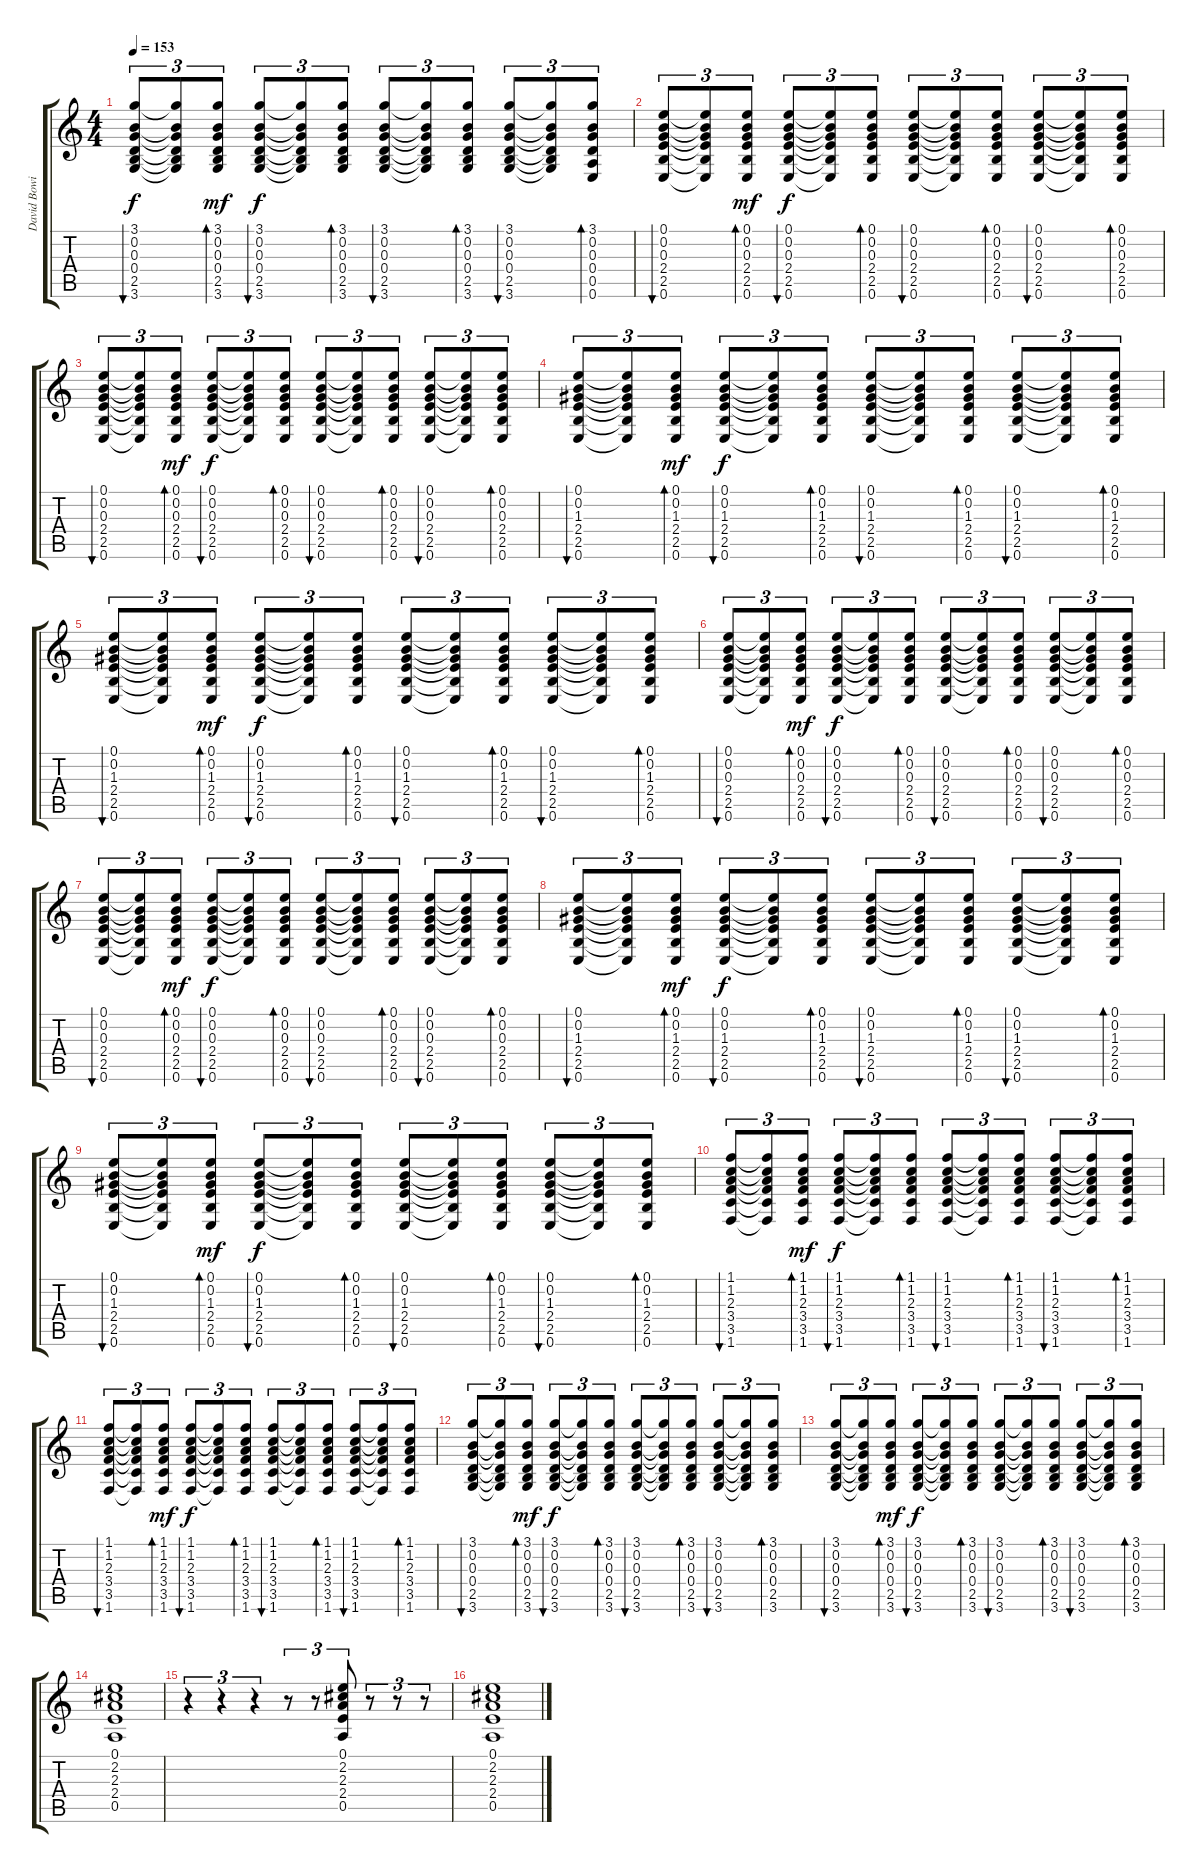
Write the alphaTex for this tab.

\track ("David Bowie - 12 String" "David Bowi") {instrument acousticguitarsteel}
\staff {score tabs}
\tuning (E4 B3 G3 D3 A2 E2) {hide}
\ts (4 4)
\tempo 153
\clef g2
\ks c
(3.1 0.2 0.3 0.4 2.5 3.6).8{tu (3 2) bu 60 dy f} (3.1{t} 0.2{t} 0.3{t} 0.4{t} 2.5{t} 3.6{t}).8{tu (3 2)} (3.1 0.2 0.3 0.4 2.5 3.6).8{tu (3 2) bd 60 dy mf} (3.1 0.2 0.3 0.4 2.5 3.6).8{tu (3 2) bu 60 dy f} (3.1{t} 0.2{t} 0.3{t} 0.4{t} 2.5{t} 3.6{t}).8{tu (3 2)} (3.1 0.2 0.3 0.4 2.5 3.6).8{tu (3 2) bd 60} (3.1 0.2 0.3 0.4 2.5 3.6).8{tu (3 2) bu 60} (3.1{t} 0.2{t} 0.3{t} 0.4{t} 2.5{t} 3.6{t}).8{tu (3 2)} (3.1 0.2 0.3 0.4 2.5 3.6).8{tu (3 2) bd 60} (3.1 0.2 0.3 0.4 2.5 3.6).8{tu (3 2) bu 60} (3.1{t} 0.2{t} 0.3{t} 0.4{t} 2.5{t} 3.6{t}).8{tu (3 2)} (3.1 0.2 0.3 0.4 0.5 0.6).8{tu (3 2) bd 60} |
(0.1 0.2 0.3 2.4 2.5 0.6).8{tu (3 2) bu 60} (0.1{t} 0.2{t} 0.3{t} 2.4{t} 2.5{t} 0.6{t}).8{tu (3 2)} (0.1 0.2 0.3 2.4 2.5 0.6).8{tu (3 2) bd 60 dy mf} (0.1 0.2 0.3 2.4 2.5 0.6).8{tu (3 2) bu 60 dy f} (0.1{t} 0.2{t} 0.3{t} 2.4{t} 2.5{t} 0.6{t}).8{tu (3 2)} (0.1 0.2 0.3 2.4 2.5 0.6).8{tu (3 2) bd 60} (0.1 0.2 0.3 2.4 2.5 0.6).8{tu (3 2) bu 60} (0.1{t} 0.2{t} 0.3{t} 2.4{t} 2.5{t} 0.6{t}).8{tu (3 2)} (0.1 0.2 0.3 2.4 2.5 0.6).8{tu (3 2) bd 60} (0.1 0.2 0.3 2.4 2.5 0.6).8{tu (3 2) bu 60} (0.1{t} 0.2{t} 0.3{t} 2.4{t} 2.5{t} 0.6{t}).8{tu (3 2)} (0.1 0.2 0.3 2.4 2.5 0.6).8{tu (3 2) bd 60} |
(0.1 0.2 0.3 2.4 2.5 0.6).8{tu (3 2) bu 60} (0.1{t} 0.2{t} 0.3{t} 2.4{t} 2.5{t} 0.6{t}).8{tu (3 2)} (0.1 0.2 0.3 2.4 2.5 0.6).8{tu (3 2) bd 60 dy mf} (0.1 0.2 0.3 2.4 2.5 0.6).8{tu (3 2) bu 60 dy f} (0.1{t} 0.2{t} 0.3{t} 2.4{t} 2.5{t} 0.6{t}).8{tu (3 2)} (0.1 0.2 0.3 2.4 2.5 0.6).8{tu (3 2) bd 60} (0.1 0.2 0.3 2.4 2.5 0.6).8{tu (3 2) bu 60} (0.1{t} 0.2{t} 0.3{t} 2.4{t} 2.5{t} 0.6{t}).8{tu (3 2)} (0.1 0.2 0.3 2.4 2.5 0.6).8{tu (3 2) bd 60} (0.1 0.2 0.3 2.4 2.5 0.6).8{tu (3 2) bu 60} (0.1{t} 0.2{t} 0.3{t} 2.4{t} 2.5{t} 0.6{t}).8{tu (3 2)} (0.1 0.2 0.3 2.4 2.5 0.6).8{tu (3 2) bd 60} |
(0.1 0.2 1.3 2.4 2.5 0.6).8{tu (3 2) bu 60} (0.1{t} 0.2{t} 1.3{t} 2.4{t} 2.5{t} 0.6{t}).8{tu (3 2)} (0.1 0.2 1.3 2.4 2.5 0.6).8{tu (3 2) bd 60 dy mf} (0.1 0.2 1.3 2.4 2.5 0.6).8{tu (3 2) bu 60 dy f} (0.1{t} 0.2{t} 1.3{t} 2.4{t} 2.5{t} 0.6{t}).8{tu (3 2)} (0.1 0.2 1.3 2.4 2.5 0.6).8{tu (3 2) bd 60} (0.1 0.2 1.3 2.4 2.5 0.6).8{tu (3 2) bu 60} (0.1{t} 0.2{t} 1.3{t} 2.4{t} 2.5{t} 0.6{t}).8{tu (3 2)} (0.1 0.2 1.3 2.4 2.5 0.6).8{tu (3 2) bd 60} (0.1 0.2 1.3 2.4 2.5 0.6).8{tu (3 2) bu 60} (0.1{t} 0.2{t} 1.3{t} 2.4{t} 2.5{t} 0.6{t}).8{tu (3 2)} (0.1 0.2 1.3 2.4 2.5 0.6).8{tu (3 2) bd 60} |
(0.1 0.2 1.3 2.4 2.5 0.6).8{tu (3 2) bu 60} (0.1{t} 0.2{t} 1.3{t} 2.4{t} 2.5{t} 0.6{t}).8{tu (3 2)} (0.1 0.2 1.3 2.4 2.5 0.6).8{tu (3 2) bd 60 dy mf} (0.1 0.2 1.3 2.4 2.5 0.6).8{tu (3 2) bu 60 dy f} (0.1{t} 0.2{t} 1.3{t} 2.4{t} 2.5{t} 0.6{t}).8{tu (3 2)} (0.1 0.2 1.3 2.4 2.5 0.6).8{tu (3 2) bd 60} (0.1 0.2 1.3 2.4 2.5 0.6).8{tu (3 2) bu 60} (0.1{t} 0.2{t} 1.3{t} 2.4{t} 2.5{t} 0.6{t}).8{tu (3 2)} (0.1 0.2 1.3 2.4 2.5 0.6).8{tu (3 2) bd 60} (0.1 0.2 1.3 2.4 2.5 0.6).8{tu (3 2) bu 60} (0.1{t} 0.2{t} 1.3{t} 2.4{t} 2.5{t} 0.6{t}).8{tu (3 2)} (0.1 0.2 1.3 2.4 2.5 0.6).8{tu (3 2) bd 60} |
(0.1 0.2 0.3 2.4 2.5 0.6).8{tu (3 2) bu 60} (0.1{t} 0.2{t} 0.3{t} 2.4{t} 2.5{t} 0.6{t}).8{tu (3 2)} (0.1 0.2 0.3 2.4 2.5 0.6).8{tu (3 2) bd 60 dy mf} (0.1 0.2 0.3 2.4 2.5 0.6).8{tu (3 2) bu 60 dy f} (0.1{t} 0.2{t} 0.3{t} 2.4{t} 2.5{t} 0.6{t}).8{tu (3 2)} (0.1 0.2 0.3 2.4 2.5 0.6).8{tu (3 2) bd 60} (0.1 0.2 0.3 2.4 2.5 0.6).8{tu (3 2) bu 60} (0.1{t} 0.2{t} 0.3{t} 2.4{t} 2.5{t} 0.6{t}).8{tu (3 2)} (0.1 0.2 0.3 2.4 2.5 0.6).8{tu (3 2) bd 60} (0.1 0.2 0.3 2.4 2.5 0.6).8{tu (3 2) bu 60} (0.1{t} 0.2{t} 0.3{t} 2.4{t} 2.5{t} 0.6{t}).8{tu (3 2)} (0.1 0.2 0.3 2.4 2.5 0.6).8{tu (3 2) bd 60} |
(0.1 0.2 0.3 2.4 2.5 0.6).8{tu (3 2) bu 60} (0.1{t} 0.2{t} 0.3{t} 2.4{t} 2.5{t} 0.6{t}).8{tu (3 2)} (0.1 0.2 0.3 2.4 2.5 0.6).8{tu (3 2) bd 60 dy mf} (0.1 0.2 0.3 2.4 2.5 0.6).8{tu (3 2) bu 60 dy f} (0.1{t} 0.2{t} 0.3{t} 2.4{t} 2.5{t} 0.6{t}).8{tu (3 2)} (0.1 0.2 0.3 2.4 2.5 0.6).8{tu (3 2) bd 60} (0.1 0.2 0.3 2.4 2.5 0.6).8{tu (3 2) bu 60} (0.1{t} 0.2{t} 0.3{t} 2.4{t} 2.5{t} 0.6{t}).8{tu (3 2)} (0.1 0.2 0.3 2.4 2.5 0.6).8{tu (3 2) bd 60} (0.1 0.2 0.3 2.4 2.5 0.6).8{tu (3 2) bu 60} (0.1{t} 0.2{t} 0.3{t} 2.4{t} 2.5{t} 0.6{t}).8{tu (3 2)} (0.1 0.2 0.3 2.4 2.5 0.6).8{tu (3 2) bd 60} |
(0.1 0.2 1.3 2.4 2.5 0.6).8{tu (3 2) bu 60} (0.1{t} 0.2{t} 1.3{t} 2.4{t} 2.5{t} 0.6{t}).8{tu (3 2)} (0.1 0.2 1.3 2.4 2.5 0.6).8{tu (3 2) bd 60 dy mf} (0.1 0.2 1.3 2.4 2.5 0.6).8{tu (3 2) bu 60 dy f} (0.1{t} 0.2{t} 1.3{t} 2.4{t} 2.5{t} 0.6{t}).8{tu (3 2)} (0.1 0.2 1.3 2.4 2.5 0.6).8{tu (3 2) bd 60} (0.1 0.2 1.3 2.4 2.5 0.6).8{tu (3 2) bu 60} (0.1{t} 0.2{t} 1.3{t} 2.4{t} 2.5{t} 0.6{t}).8{tu (3 2)} (0.1 0.2 1.3 2.4 2.5 0.6).8{tu (3 2) bd 60} (0.1 0.2 1.3 2.4 2.5 0.6).8{tu (3 2) bu 60} (0.1{t} 0.2{t} 1.3{t} 2.4{t} 2.5{t} 0.6{t}).8{tu (3 2)} (0.1 0.2 1.3 2.4 2.5 0.6).8{tu (3 2) bd 60} |
(0.1 0.2 1.3 2.4 2.5 0.6).8{tu (3 2) bu 60} (0.1{t} 0.2{t} 1.3{t} 2.4{t} 2.5{t} 0.6{t}).8{tu (3 2)} (0.1 0.2 1.3 2.4 2.5 0.6).8{tu (3 2) bd 60 dy mf} (0.1 0.2 1.3 2.4 2.5 0.6).8{tu (3 2) bu 60 dy f} (0.1{t} 0.2{t} 1.3{t} 2.4{t} 2.5{t} 0.6{t}).8{tu (3 2)} (0.1 0.2 1.3 2.4 2.5 0.6).8{tu (3 2) bd 60} (0.1 0.2 1.3 2.4 2.5 0.6).8{tu (3 2) bu 60} (0.1{t} 0.2{t} 1.3{t} 2.4{t} 2.5{t} 0.6{t}).8{tu (3 2)} (0.1 0.2 1.3 2.4 2.5 0.6).8{tu (3 2) bd 60} (0.1 0.2 1.3 2.4 2.5 0.6).8{tu (3 2) bu 60} (0.1{t} 0.2{t} 1.3{t} 2.4{t} 2.5{t} 0.6{t}).8{tu (3 2)} (0.1 0.2 1.3 2.4 2.5 0.6).8{tu (3 2) bd 60} |
(1.1 1.2 2.3 3.4 3.5 1.6).8{tu (3 2) bu 60} (1.1{t} 1.2{t} 2.3{t} 3.4{t} 3.5{t} 1.6{t}).8{tu (3 2)} (1.1 1.2 2.3 3.4 3.5 1.6).8{tu (3 2) bd 60 dy mf} (1.1 1.2 2.3 3.4 3.5 1.6).8{tu (3 2) bu 60 dy f} (1.1{t} 1.2{t} 2.3{t} 3.4{t} 3.5{t} 1.6{t}).8{tu (3 2)} (1.1 1.2 2.3 3.4 3.5 1.6).8{tu (3 2) bd 60} (1.1 1.2 2.3 3.4 3.5 1.6).8{tu (3 2) bu 60} (1.1{t} 1.2{t} 2.3{t} 3.4{t} 3.5{t} 1.6{t}).8{tu (3 2)} (1.1 1.2 2.3 3.4 3.5 1.6).8{tu (3 2) bd 60} (1.1 1.2 2.3 3.4 3.5 1.6).8{tu (3 2) bu 60} (1.1{t} 1.2{t} 2.3{t} 3.4{t} 3.5{t} 1.6{t}).8{tu (3 2)} (1.1 1.2 2.3 3.4 3.5 1.6).8{tu (3 2) bd 60} |
(1.1 1.2 2.3 3.4 3.5 1.6).8{tu (3 2) bu 60} (1.1{t} 1.2{t} 2.3{t} 3.4{t} 3.5{t} 1.6{t}).8{tu (3 2)} (1.1 1.2 2.3 3.4 3.5 1.6).8{tu (3 2) bd 60 dy mf} (1.1 1.2 2.3 3.4 3.5 1.6).8{tu (3 2) bu 60 dy f} (1.1{t} 1.2{t} 2.3{t} 3.4{t} 3.5{t} 1.6{t}).8{tu (3 2)} (1.1 1.2 2.3 3.4 3.5 1.6).8{tu (3 2) bd 60} (1.1 1.2 2.3 3.4 3.5 1.6).8{tu (3 2) bu 60} (1.1{t} 1.2{t} 2.3{t} 3.4{t} 3.5{t} 1.6{t}).8{tu (3 2)} (1.1 1.2 2.3 3.4 3.5 1.6).8{tu (3 2) bd 60} (1.1 1.2 2.3 3.4 3.5 1.6).8{tu (3 2) bu 60} (1.1{t} 1.2{t} 2.3{t} 3.4{t} 3.5{t} 1.6{t}).8{tu (3 2)} (1.1 1.2 2.3 3.4 3.5 1.6).8{tu (3 2) bd 60} |
(3.1 0.2 0.3 0.4 2.5 3.6).8{tu (3 2) bu 60} (3.1{t} 0.2{t} 0.3{t} 0.4{t} 2.5{t} 3.6{t}).8{tu (3 2)} (3.1 0.2 0.3 0.4 2.5 3.6).8{tu (3 2) bd 60 dy mf} (3.1 0.2 0.3 0.4 2.5 3.6).8{tu (3 2) bu 60 dy f} (3.1{t} 0.2{t} 0.3{t} 0.4{t} 2.5{t} 3.6{t}).8{tu (3 2)} (3.1 0.2 0.3 0.4 2.5 3.6).8{tu (3 2) bd 60} (3.1 0.2 0.3 0.4 2.5 3.6).8{tu (3 2) bu 60} (3.1{t} 0.2{t} 0.3{t} 0.4{t} 2.5{t} 3.6{t}).8{tu (3 2)} (3.1 0.2 0.3 0.4 2.5 3.6).8{tu (3 2) bd 60} (3.1 0.2 0.3 0.4 2.5 3.6).8{tu (3 2) bu 60} (3.1{t} 0.2{t} 0.3{t} 0.4{t} 2.5{t} 3.6{t}).8{tu (3 2)} (3.1 0.2 0.3 0.4 2.5 3.6).8{tu (3 2) bd 60} |
(3.1 0.2 0.3 0.4 2.5 3.6).8{tu (3 2) bu 60} (3.1{t} 0.2{t} 0.3{t} 0.4{t} 2.5{t} 3.6{t}).8{tu (3 2)} (3.1 0.2 0.3 0.4 2.5 3.6).8{tu (3 2) bd 60 dy mf} (3.1 0.2 0.3 0.4 2.5 3.6).8{tu (3 2) bu 60 dy f} (3.1{t} 0.2{t} 0.3{t} 0.4{t} 2.5{t} 3.6{t}).8{tu (3 2)} (3.1 0.2 0.3 0.4 2.5 3.6).8{tu (3 2) bd 60} (3.1 0.2 0.3 0.4 2.5 3.6).8{tu (3 2) bu 60} (3.1{t} 0.2{t} 0.3{t} 0.4{t} 2.5{t} 3.6{t}).8{tu (3 2)} (3.1 0.2 0.3 0.4 2.5 3.6).8{tu (3 2) bd 60} (3.1 0.2 0.3 0.4 2.5 3.6).8{tu (3 2) bu 60} (3.1{t} 0.2{t} 0.3{t} 0.4{t} 2.5{t} 3.6{t}).8{tu (3 2)} (3.1 0.2 0.3 0.4 2.5 3.6).8{tu (3 2) bd 60} |
(0.1 2.2 2.3 2.4 0.5).1 |
r.4{tu (3 2)} r.4{tu (3 2)} r.4{tu (3 2)} r.8{tu (3 2)} r.8{tu (3 2)} (0.1 2.2 2.3 2.4 0.5).8{tu (3 2)} r.8{tu (3 2)} r.8{tu (3 2)} r.8{tu (3 2)} |
(0.1 2.2 2.3 2.4 0.5).1
